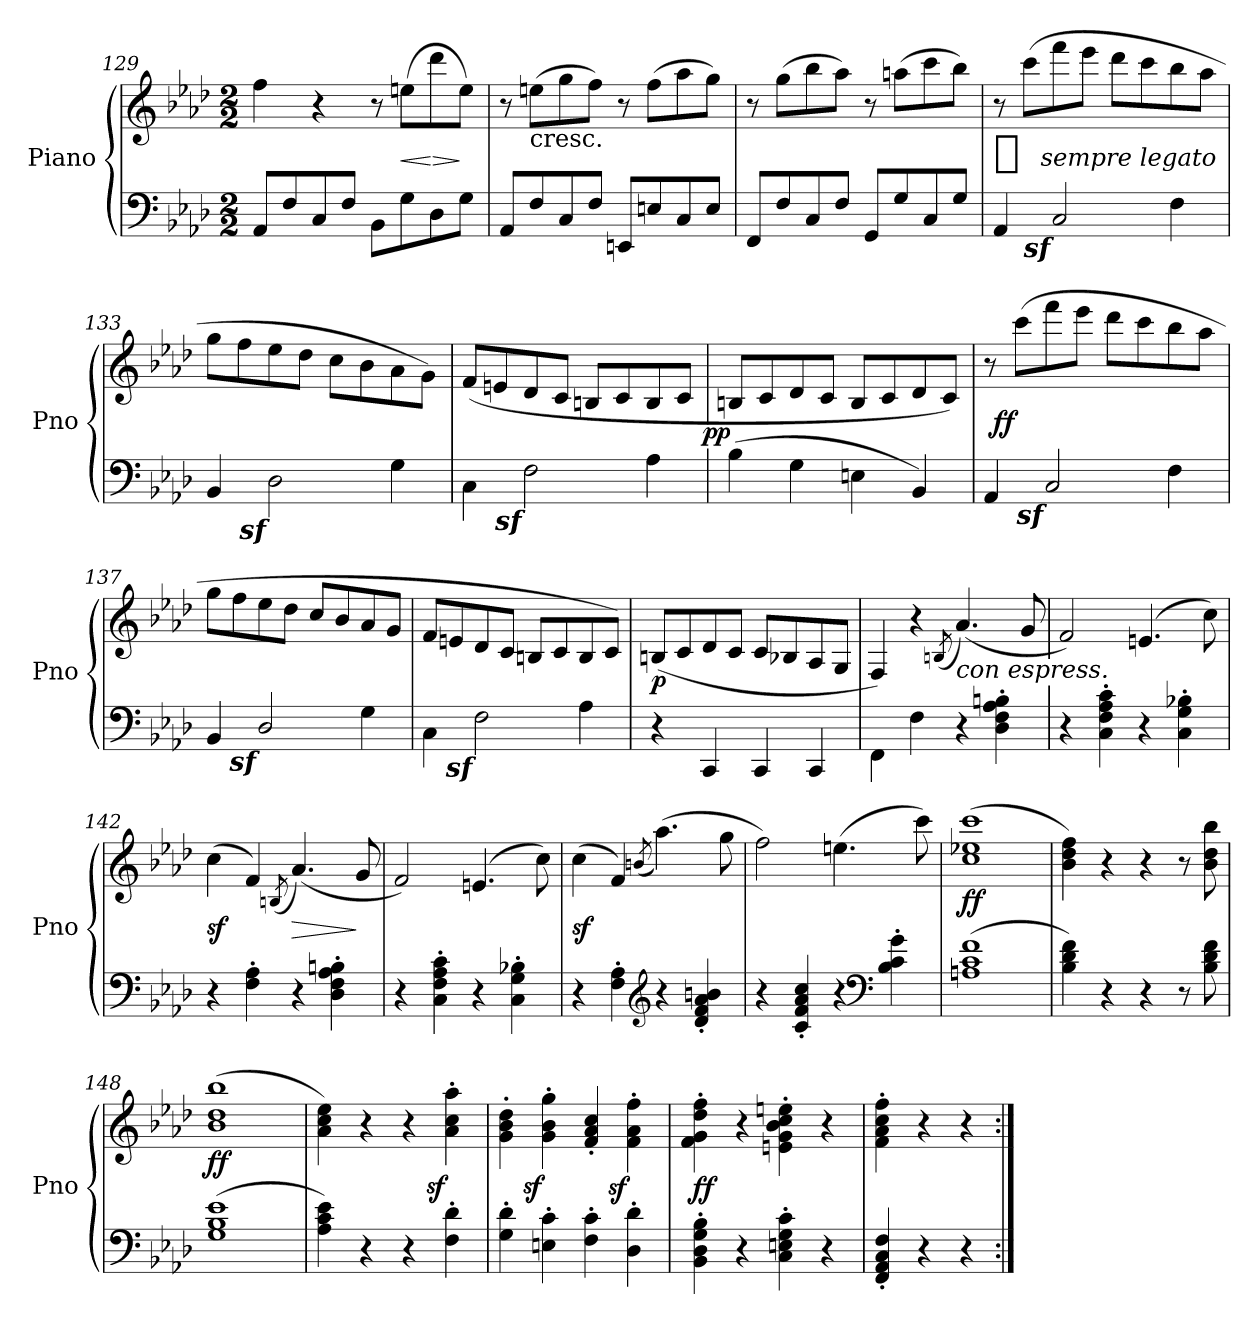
**kern	**kern	**dynam
*part1	*part1	*part1
*staff2	*staff1	*staff1/2
*I"Piano	*	*
*I'Pno	*	*
*clefF4	*clefG2	*
*k[b-e-a-d-]	*k[b-e-a-d-]	*
*f:	*f:	*
*M2/2	*M2/2	*
=129	=129	=129
8AA-L	4ff	.
8F	.	.
8C	4r	.
8FJ	.	.
8BB-L	8r	.
8G	(8eenL	<
8D-	8ddd-	[ >
8GJ	8eeJ)	]
!!LO:PB:g=z
=130	=130	=130
8AA-L	8r	.
!	!LO:TX:b:t=cresc.	!
8F	(8eenL	.
8C	8gg	.
8FJ	8ffJ)	.
8EEnL	8r	.
8En	(8ffL	.
8C	8aa-	.
8EJ	8ggJ)	.
=131	=131	=131
8FFL	8r	.
8F	(8ggL	.
8C	8bb-	.
8FJ	8aa-J)	.
8GG/L	8r	.
8G/	(8aanL	.
8C/	8ccc	.
8G/J	8bb-J)	.
=132	=132	=132
!	!	!LO:DY:t=%s sempre legato
4AA-	8r	ff
.	(8cccL	.
!LO:DY:rj	!	!
2Cz	8fff	.
.	8eee-J	.
.	8ddd-L	.
.	8ccc	.
4F	8bb-	.
.	8aa-J	.
=133	=133	=133
4BB-	8ggL	.
.	8ff	.
!LO:DY:rj	!	!
2D-z	8ee-	.
.	8dd-J	.
.	8cc\L	.
.	8b-\	.
4G	8a-\	.
.	8g\J)	.
=134	=134	=134
4C\	(>8fL	.
.	8en	.
!LO:DY:rj	!	!
2Fz	8d-	.
.	8cJ	.
.	8BnL	.
.	8c	.
4A-	8B	.
.	8cJ	.
!!LO:LB:g=z
=135	=135	=135
!	!	!LO:DY:rj
(4B-	8BnL	pp
.	8c	.
4G	8d-	.
.	8cJ	.
4En	8BL	.
.	8c	.
4BB-)	8d-	.
.	8cJ)	.
=136	=136	=136
4AA-	8r	.
!	!	!LO:DY:rj
.	(8cccL	ff
!LO:DY:rj	!	!
2Cz	8fff	.
.	8eee-J	.
.	8ddd-L	.
.	8ccc	.
4F	8bb-	.
.	8aa-J	.
=137	=137	=137
4BB-	8ggL	.
.	8ff	.
!LO:DY:rj	!	!
2D-z/	8ee-	.
.	8dd-J	.
.	8ccL	.
.	8b-	.
4G	8a-	.
.	8gJ	.
=138	=138	=138
4C\	8fL	.
.	8en	.
!LO:DY:rj	!	!
2Fz	8d-	.
.	8cJ	.
.	8BnL	.
.	8c	.
4A-	8B	.
.	8cJ)	.
=139	=139	=139
4r	(>8BnL	p
.	8c	.
4CC	8d-	.
.	8cJ	.
4CC	8cL	.
.	8B-X/	.
4CC/	8A-/	.
.	8G/J	.
!!LO:LB:g=z
=140	=140	=140
4FF\	4F/)	.
4F	4r	.
.	(8qBn	.
!	!LO:TX:b:i:t=con espress.	!
4r	(4.a-)	.
4D-' 4F' 4A-' 4Bn'	.	.
.	8g	.
=141	=141	=141
4r	2f)	.
4C' 4F' 4A-' 4c'	.	.
4r	(<4.en	.
4C' 4G' 4B-X'	.	.
.	8cc)	.
=142	=142	=142
4r	(4cc	sf
4F' 4A-'	4f)	.
.	(8qBn	.
4r	(4.a-)	>
4D-' 4F' 4A-' 4Bn'	.	.
.	8g	]
=143	=143	=143
4r	2f)	.
4C' 4F' 4A-' 4c'	.	.
4r	(<4.en	.
4C' 4G' 4B-X'	.	.
.	8cc)	.
=144	=144	=144
4r	(4cc	sf
4F' 4A-'	4f)	.
*clefG2	*	*
.	(8qbn	.
4r	(4.aa-)	.
4d-' 4f' 4a-' 4bn'	.	.
.	8gg	.
=145	=145	=145
4r	2ff)	.
4c' 4f' 4a-' 4cc'	.	.
4r	(4.een	.
*clefF4	*	*
4B-' 4c' 4g'	.	.
.	8ccc)	.
!!LO:LB:g=z
=146	=146	=146
(<1An 1c 1f	(1cc 1ee-X 1ccc	ff
=147	=147	=147
4B- 4d- 4f)	4b- 4dd- 4ff)	.
4r	4r	.
4r	4r	.
8r	8r	.
8B- 8d- 8f	8b- 8dd- 8bb-	.
=148	=148	=148
(<1G 1B- 1e-	(1b- 1dd- 1bb-	ff
=149	=149	=149
4A- 4c 4e-)	4a- 4cc 4ee-)	.
4r	4r	.
4r	4r	.
!	!	!LO:DY:rj
4F' 4d-'	4a-' 4cc' 4aa-'	sf
=150	=150	=150
4G' 4d-'	4g' 4b-' 4dd-'	.
!	!	!LO:DY:rj
4En' 4c'	4g' 4b-' 4gg'	sf
4F' 4c'	4f' 4a-' 4cc'	.
!	!	!LO:DY:rj
4D-' 4d-'	4f' 4a-' 4ff'	sf
=151	=151	=151
4BB-' 4D-' 4G' 4B-'	4f' 4g' 4dd-' 4ff'	ff
4r	4r	.
4C' 4En' 4G' 4c'	4en'\ 4g'\ 4b-'\ 4cc'\ 4een'\	.
4r	4r	.
=152	=152	=152
4FF' 4AA-' 4C' 4F'	4f' 4a-' 4cc' 4ff'	.
4r	4r	.
4r	4r	.
=:|!	=:|!	=:|!
*-	*-	*-
